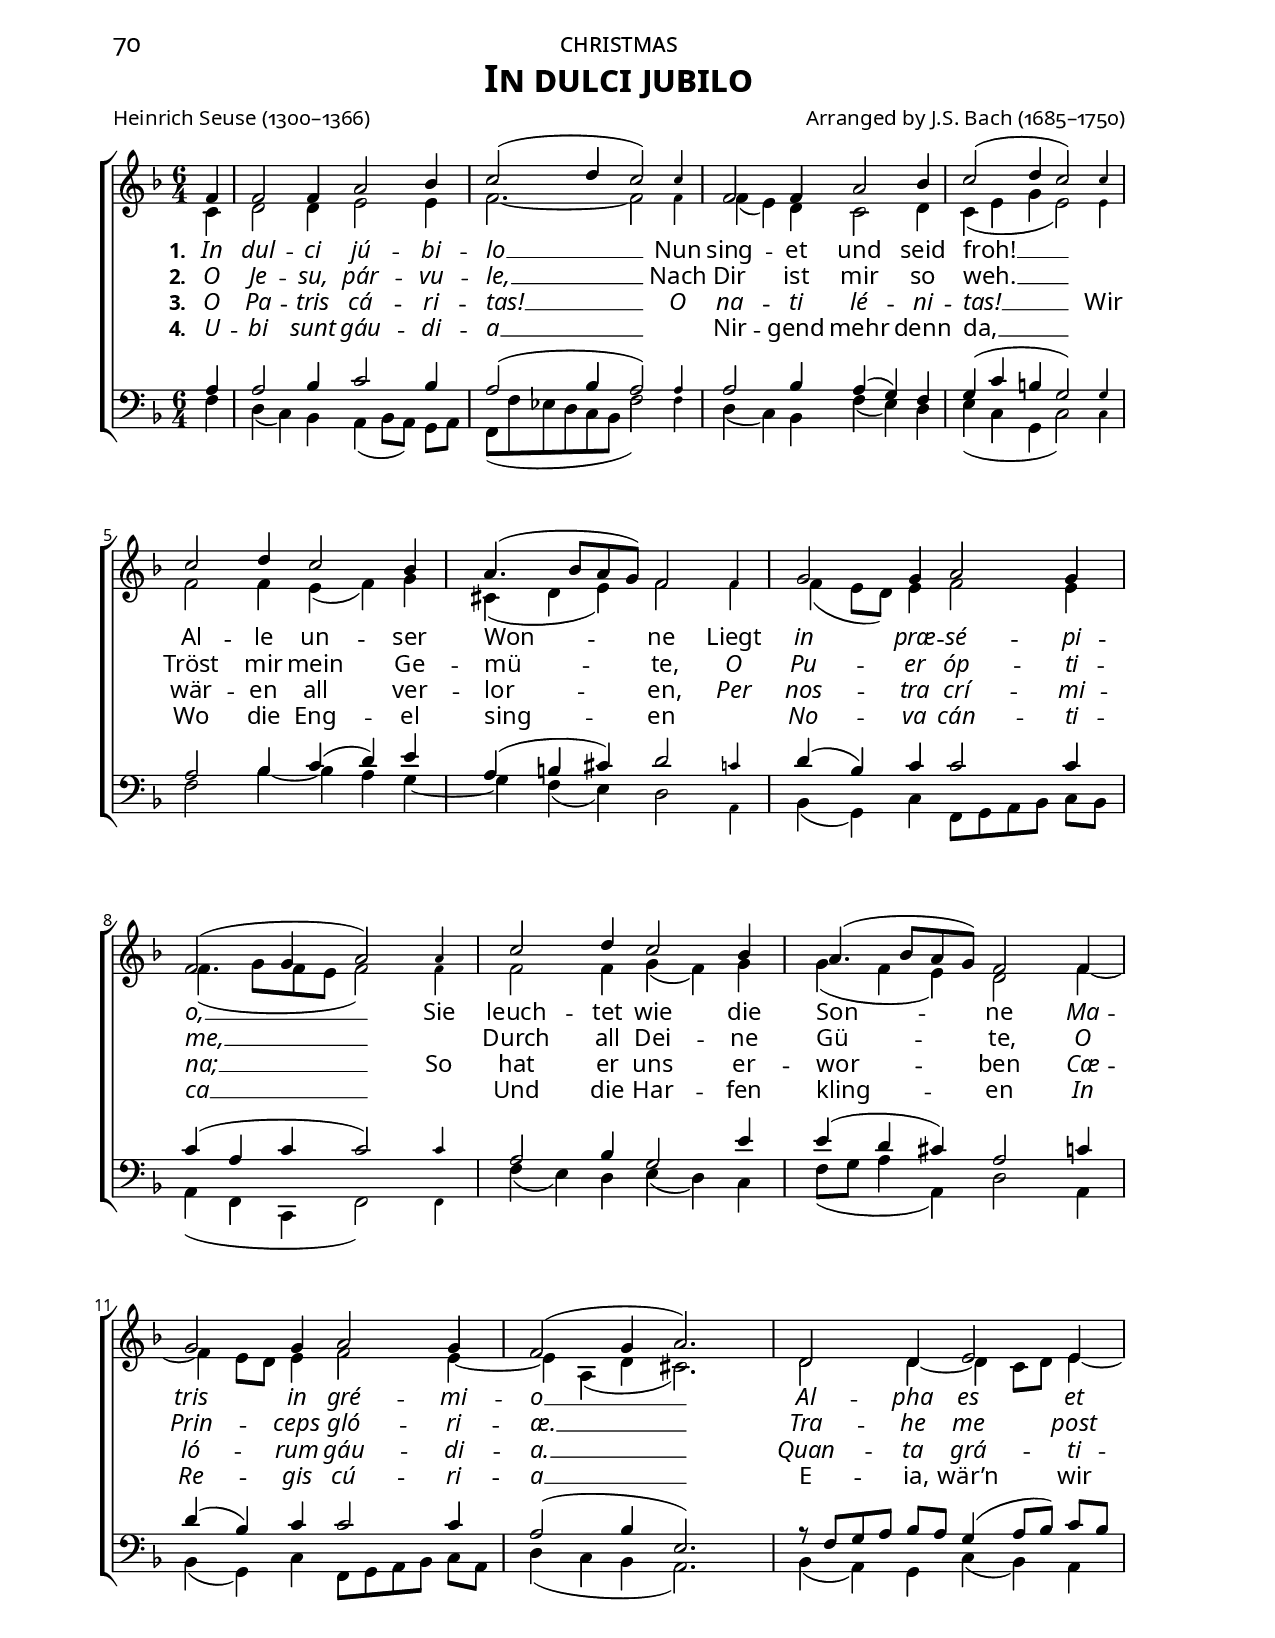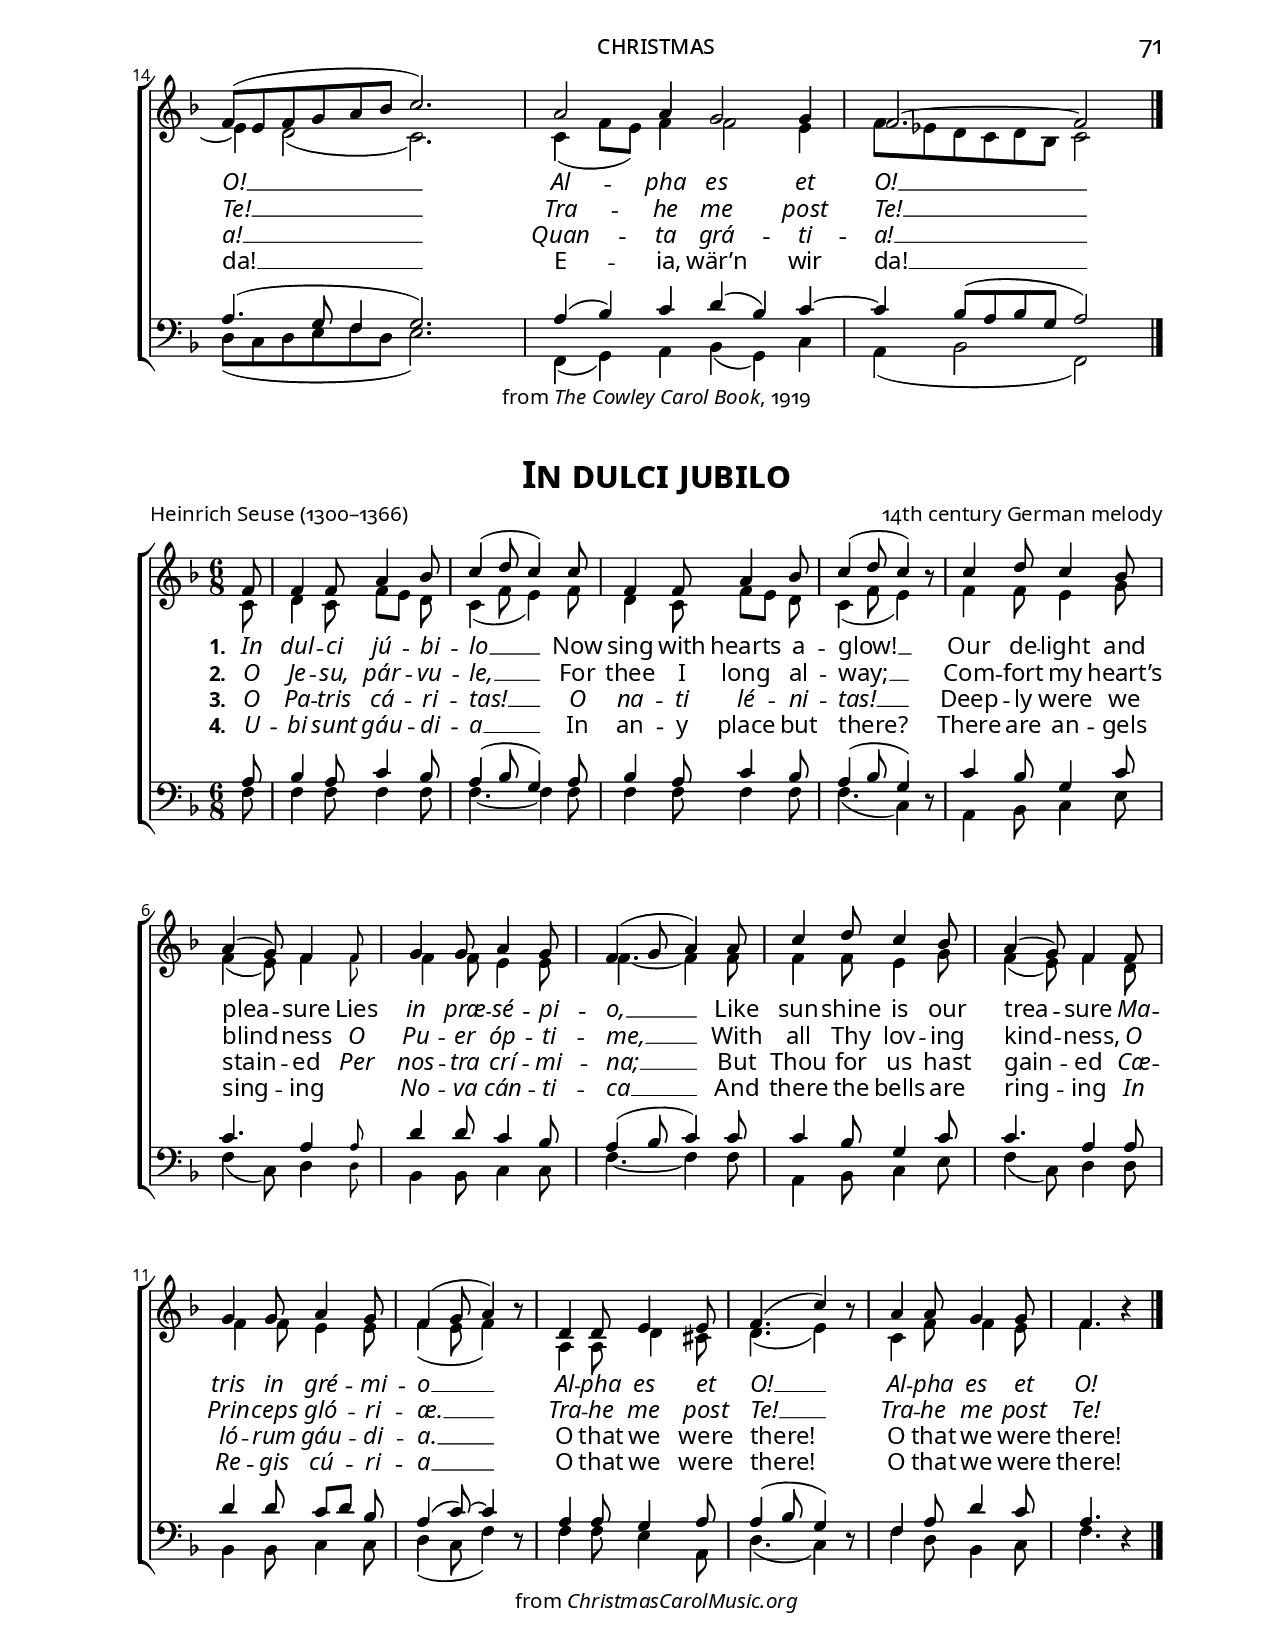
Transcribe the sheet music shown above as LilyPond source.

\version "2.24.0"
\include "util.ly"
\paper {
  print-all-headers = ##t
  paper-height = 11\in
  paper-width = 8.5\in
  indent = 0\in
  %system-system-spacing = #'((basic-distance . 10) (padding . 0))
  system-system-spacing =
    #'((basic-distance . 0)
       (minimum-distance . 0)
       (padding . -5)
       (stretchability . 100))
  score-markup-spacing = 
    #'((basic-distance . 0)
       (minimum-distance . 0)
       (padding . 0)
       (stretchability . 0))
  markup-markup-spacing =
    #'((basic-distance . 0)
       (minimum-distance . 0)
       (padding . 1)
       (stretchability . 40))
  
  ragged-last-bottom = ##f
  ragged-bottom = ##f
  two-sided = ##t
  inner-margin = 1\in
  outer-margin = 0.75\in
  top-margin = 0.26\in
  bottom-margin = 0.25\in
  first-page-number = #070
  print-first-page-number = ##t
  headerLine = \markup{\override #'(font-name . "Garamond Premier Pro") \smallCapsOldStyle"christmas"}
  oddHeaderMarkup = \markup\fill-line{
     \override #'(font-name . "Garamond Premier Pro")\abs-fontsize #12.5
     \combine 
        \fill-line{"" \if \should-print-page-number
        \oldStylePageNum""
        }
        \fill-line{\headerLine}
  }
  evenHeaderMarkup = \markup {
     \override #'(font-name . "Garamond Premier Pro")\abs-fontsize #12.5
     \combine
        \if \should-print-page-number
        \oldStylePageNum""
        \fill-line{\headerLine}
  }
}
#(set-global-staff-size 18) \paper{ #(define fonts (make-pango-font-tree "Garamond Premier Pro" "Garamond Premier Pro" "Garamond Premier Pro" (/ 18 20))) }
global = {
  \key f \major
  \time 6/4
}

sopMusic = \relative c' {
  \partial 4 f4 |
  f2 f4 a2 bes4 |
  c2( d4 c2) \teeny c4 \normalsize |
  f,2 f4 a2 bes4 |
  c2( d4 c2) \teeny c4 \normalsize | \break

  c2 d4 c2 bes4 |
  a4.( bes8[ a g]) f2 \teeny f4 \normalsize |
  g2 g4 a2 g4 |
  f2( g4 a2) \teeny a4 \normalsize |
  c2 d4 c2 bes4 |
  a4.( bes8[ a g]) f2 f4 | \break

  g2 g4 a2 g4 |
  f2( g4 a2.) |
  d,2 d4 e2 e4 |
  f8([ e f g a bes] c2.) |
  a2 a4 g2 g4 |
  \partial 4*5 f2.~ f2 \bar "|."
}
sopWords = \lyricmode {
  
}

altoMusic = \relative c' {
  \partial 4 c4 |
  d2 d4 e2 e4 |
  f2.~ f2 \teeny f4 \normalsize |
  f( e) d4 c2 d4 |
  c( e g e2) \teeny e4 \normalsize |
  
  f2 f4 e( f) g |
  cis,( d e) f2 \teeny f4 \normalsize |
  f4( e8[ d]) e4 f2 e4 |
  f4.( g8[ f e] f2) \teeny f4 \normalsize |
  
  f2 f4 g( f) g |
  g( f e) d2 f4~ |
  f e8[ d] e4 f2 e4~ |
  e a,( d cis2.) |
  
  d2 d4~ d c8[ d] e4~ |
  e d2( c2.) |
  c4( f8[ e]) f4 f2 e4 |
  f8([ ees d c d bes] c2 \bar "|."

}
altoWords = \lyricmode {
  \dropLyricsV
  \set stanza = #"1. "
  \markup\italic In \markup\italic dul -- \markup\italic ci \markup\italic jú -- \markup\italic bi -- \markup\italic lo __
  Nun sing -- et und seid froh! __ ""
  Al -- le un -- ser Won -- ne
  Liegt \markup\italic in \markup\italic præ -- \markup\italic sé -- \markup\italic pi -- \markup\italic o, __
  Sie leuch -- tet wie \set associatedVoice = "altos" 
  die Son --
  \unset associatedVoice
  ne
  \markup\italic Ma -- \markup\italic tris \markup\italic in \markup\italic gré -- \markup\italic mi -- \markup\italic o __
  \markup\italic Al -- \markup\italic pha \markup\italic es \markup\italic et \markup\italic O! __
  \markup\italic Al -- \markup\italic pha \markup\italic es 
  \set associatedVoice = "altos"
  \markup\italic et \markup\italic O! __

}
altoWordsII = \lyricmode {
  \dropLyricsV
  \set stanza = #"2. "
  \markup\italic O \markup\italic Je -- \markup\italic su, \markup\italic pár -- \markup\italic vu -- \markup\italic le, __
  Nach Dir ist mir so weh. __ ""
  Tröst mir mein Ge -- mü -- te,
  \markup\italic O \markup\italic Pu -- \markup\italic er \markup\italic óp -- \markup\italic ti -- \markup\italic me, __ ""
  Durch all Dei -- \set associatedVoice = "altos" 
  ne Gü --
  \unset associatedVoice
  te,
  \markup\italic O \markup\italic Prin -- \markup\italic ceps \markup\italic gló -- \markup\italic ri -- \markup\italic æ. __
  \markup\italic Tra -- \markup\italic he \markup\italic me \markup\italic post \markup\italic Te! __
  \markup\italic Tra -- \markup\italic he \markup\italic me 
  \set associatedVoice = "altos"
  \markup\italic post \markup\italic Te! __
}
altoWordsIII = \lyricmode {
  \dropLyricsV
  \set stanza = #"3. "
  \markup\italic O \markup\italic Pa -- \markup\italic tris \markup\italic cá -- \markup\italic ri -- \markup\italic tas! __
  \markup\italic O \markup\italic na -- \markup\italic ti \markup\italic lé -- \markup\italic ni -- \markup\italic tas! __
  Wir wär -- en all ver -- lor -- en,
  \markup\italic Per \markup\italic nos -- \markup\italic tra \markup\italic crí -- \markup\italic mi -- \markup\italic na; __
  So hat er uns \set associatedVoice = "altos" 
  er -- wor --
  \unset associatedVoice
  ben
  \markup\italic Cæ -- \markup\italic ló -- \markup\italic rum \markup\italic gáu -- \markup\italic di -- \markup\italic a. __
  \markup\italic Quan -- \markup\italic ta \markup\italic grá -- \markup\italic ti -- \markup\italic a! __
  \markup\italic Quan -- \markup\italic ta \markup\italic grá -- 
  \set associatedVoice = "altos"
  \markup\italic ti -- \markup\italic a! __
}
altoWordsIV = \lyricmode {
  \dropLyricsV
  \set stanza = #"4. "
  \markup\italic U -- \markup\italic bi \markup\italic sunt \markup\italic gáu -- \markup\italic di -- \markup\italic a __ ""
  Nir -- gend mehr denn da, __ ""
  Wo die Eng -- el sing -- en ""
  \markup\italic No -- \markup\italic va \markup\italic cán -- \markup\italic ti -- \markup\italic ca __ ""
  Und die Har -- \set associatedVoice = "altos" 
  fen kling --
  \unset associatedVoice
  en
  \markup\italic In \markup\italic Re -- \markup\italic gis \markup\italic cú -- \markup\italic ri -- \markup\italic a __
  E -- ia, wär’n wir da! __
  E -- ia, wär’n
  \set associatedVoice = "altos"
  wir da! __
}

tenorMusic = \relative c' {
  \partial 4 a4 |
  a2 bes4 c2 bes4 |
  a2( bes4 a2) \teeny a4 \normalsize |
  a2 bes4 a( g) f |
  g( c b g2) \teeny g4 \normalsize |
  
  a2 bes4 c( d) e |
  a,( b cis) d2 \teeny c4 \normalsize |
  d( bes) c c2 c4 |
  c( a c c2) \teeny c4 \normalsize |
  
  a2 bes4 g2 e'4 |
  e( d cis) a2 c4 |
  d( bes) c c2 c4 |
  a2( bes4 e,2.) |
  
  r8 f[ g a] bes[ a] g4( a8[ bes]) c[ bes] |
  a4.( g8 f4 g2.) |
  a4( bes) c d( bes) c~ |
  c bes8([ a bes g] a2) \bar "|."
}
tenorWords = \lyricmode {

}

bassMusic = \relative c {
  \partial 4 f4 |
  d( c) bes a( bes8[ a]) g[ a] |
  f([ f' ees d c bes] f'2) \teeny f4 \normalsize |
  d( c) bes f'( e) d |
  e( c g c2) \teeny c4 \normalsize |
  
  f2 bes4~ bes a g~ |
  g f( e) d2 \teeny a4 \normalsize |
  bes( g) c f,8[ g a bes] c[ bes] |
  a4( f c f2) \teeny f4 \normalsize |
  
  f'4( e) d e( d) c |
  f8([ g] a4 a,) |
  d2 a4 |
  bes( g) c f,8[ g a bes] c[ a] |
  d4( c bes a2.) |
  
  bes4( a) g c( bes) a |
  d8([ c d e f d] e2.) |
  f,4( g) a bes( g) c |
  a( bes2 f2) \bar "|."
}
bassWords = \lyricmode {

}

\score {
  <<
   \new ChoirStaff <<
%    \new Lyrics = sopranos \with { \override VerticalAxisGroup.nonstaff-relatedstaff-spacing = #'((basic-distance . 1)) }
    \new Staff = women <<
      \new Voice = "sopranos" { \voiceOne << \global \sopMusic >> }
      \new Voice = "altos" { \voiceTwo << \global \altoMusic >> }
    >>
    \new Lyrics \with { alignAboveContext = #"women" \override VerticalAxisGroup.nonstaff-relatedstaff-spacing = #'((basic-distance . 1))} \lyricsto "sopranos" \sopWords
    \new Lyrics = "altosIV"  \with { alignBelowContext = #"women" } \lyricsto "sopranos" \altoWordsIV
    \new Lyrics = "altosIII"  \with { alignBelowContext = #"women" } \lyricsto "sopranos" \altoWordsIII
    \new Lyrics = "altosII"  \with { alignBelowContext = #"women" } \lyricsto "sopranos" \altoWordsII
    \new Lyrics = "altos"  \with { alignBelowContext = #"women" \override VerticalAxisGroup.nonstaff-relatedstaff-spacing = #'((basic-distance . 1)) } \lyricsto "sopranos" \altoWords
   \new Staff = men <<
      \clef bass
      \new Voice = "tenors" { \voiceOne << \global \tenorMusic >> }
      \new Voice = "basses" { \voiceTwo << \global \bassMusic >> }
    >>
    \new Lyrics \with { alignAboveContext = #"men" \override VerticalAxisGroup.nonstaff-relatedstaff-spacing = #'((basic-distance . 1)) } \lyricsto "tenors" \tenorWords
    \new Lyrics \with { alignBelowContext = #"men" \override VerticalAxisGroup.nonstaff-relatedstaff-spacing = #'((basic-distance . 1)) } \lyricsto "basses" \bassWords
  >>
%    \new PianoStaff << \new Staff { \new Voice { \pianoRH } } \new Staff { \clef "bass" \pianoLH } >>
  >>
  \layout {
  \context {
    \Lyrics
    \override LyricText.font-size = #1.3
  }
    \context {
      \Score
      \override SpacingSpanner.base-shortest-duration = #(ly:make-moment 1/2)
      \override SpacingSpanner.common-shortest-duration = #(ly:make-moment 1/2)
    }
    \context {
      % Remove all empty staves
      % \Staff \RemoveEmptyStaves \override VerticalAxisGroup.remove-first = ##t
    }
    \context {
      \Lyrics
      \override LyricText.X-offset = #center-on-word
    }
  }
  \header {
    title = \markup{\override #'(font-name . "Garamond Premier Pro Semibold"){ \abs-fontsize #18 \smallCapsOldStyle"In dulci jubilo"}}
    poet = \markup\oldStyleNum"Heinrich Seuse (1300–1366)"
    composer = \markup\oldStyleNum"Arranged by J.S. Bach (1685–1750)"
    
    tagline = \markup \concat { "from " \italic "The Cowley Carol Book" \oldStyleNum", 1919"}
  }
}
\markup\fill-line{\concat { "from " \italic "The Cowley Carol Book" \oldStyleNum", 1919"}}


















\header {
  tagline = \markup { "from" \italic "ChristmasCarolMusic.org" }
}
global = {
  \key f \major
  \time 6/8
}

sopMusic = \relative c' {
  \partial 8 f8 |
  f4 f8 a4 bes8 |
  c4( d8 c4) c8 |
  f,4 f8 a4 bes8 |
  c4( d8 c4) b8\rest |
  c4 d8 c4 bes8 |
  
  a4( g8) f4 \teeny f8 \normalsize |
  g4 g8 a4 g8 |
  f4( g8 a4) a8 |
  c4 d8 c4 bes8 |
  a4( g8) f4 f8 |
  
  g4 g8 a4 g8 |
  f4( g8 a4) b8\rest |
  d,4 d8 e4 e8 |
  f4.( c'4) b8\rest |
  a4 a8 g4 g8 |
  \partial 8*5 f4. b4\rest \bar "|."
}
sopWords = \lyricmode {
  
}

altoMusic = \relative c' {
  c8 |
  d4 c8 f[ e] d |
  c4( f8 e4) f8 |
  d4 c8 f[ e] d |
  c4( f8 e4) s8 |
  f4 f8 e4 g8 |
  
  f4( e8) f4 \teeny f8 \normalsize |
  f4 f8 e4 e8 |
  f4.~ f4 f8 |
  f4 f8 e4 g8 |
  f4( e8) f4 d8 |
  
  f4 f8 e4 e8 |
  f4( e8 f4) s8 |
  a,4 a8 d4 cis8 |
  d4.( e4) s8 |
  c4 f8 f4 e8 |
  f4. s4 \bar "|."

}
altoWords = \lyricmode {
  \dropLyricsV
  \set stanza = #"1. "
  \markup\italic In \markup\italic dul -- \markup\italic ci \markup\italic jú -- \markup\italic bi -- \markup\italic lo __ Now sing with hearts a -- glow!
__
  Our de -- light and plea -- sure Lies \markup\italic in \markup\italic præ -- \markup\italic sé -- \markup\italic pi -- \markup\italic o, __
  Like sun -- shine is our trea -- sure
  \markup\italic Ma -- \markup\italic tris \markup\italic in \markup\italic gré -- \markup\italic mi -- \markup\italic o __
  \markup\italic Al -- \markup\italic pha \markup\italic es \markup\italic et \markup\italic O! __
  \markup\italic Al -- \markup\italic pha \markup\italic es \markup\italic et \markup\italic O!
}
altoWordsII = \lyricmode {
  \dropLyricsV
  \set stanza = #"2. "
  \markup\italic O \markup\italic Je -- \markup\italic su, \markup\italic pár -- \markup\italic vu -- \markup\italic le, __
  For thee I long al -- way; __
  Com -- fort my heart’s blind -- ness
  \markup\italic O \markup\italic Pu -- \markup\italic er \markup\italic óp -- \markup\italic ti -- \markup\italic me, __
  With all Thy lov -- ing kind -- ness,
  \markup\italic O \markup\italic Prin -- \markup\italic ceps \markup\italic gló -- \markup\italic ri -- \markup\italic æ. __
  \markup\italic Tra -- \markup\italic he \markup\italic me \markup\italic post \markup\italic Te! __
  \markup\italic Tra -- \markup\italic he \markup\italic me \markup\italic post \markup\italic Te!
}
altoWordsIII = \lyricmode {
  \dropLyricsV
  \set stanza = #"3. "
  \markup\italic O \markup\italic Pa -- \markup\italic tris \markup\italic cá -- \markup\italic ri -- \markup\italic tas! __
  \markup\italic O \markup\italic na -- \markup\italic ti \markup\italic lé -- \markup\italic ni -- \markup\italic tas! __
  Deep -- ly were we stain -- ed
  \markup\italic Per \markup\italic nos -- \markup\italic tra \markup\italic crí -- \markup\italic mi -- \markup\italic na; __
  But Thou for us hast gain -- ed
  \markup\italic Cæ -- \markup\italic ló -- \markup\italic rum \markup\italic gáu -- \markup\italic di -- \markup\italic a. __
  O that we were there! O that we were there! 
}
altoWordsIV = \lyricmode {
  \dropLyricsV
  \set stanza = #"4. "
  \markup\italic U -- \markup\italic bi \markup\italic sunt \markup\italic gáu -- \markup\italic di -- \markup\italic a __
  In an -- y place  but there?
  There are an -- gels sing -- ing ""
  \markup\italic No -- \markup\italic va \markup\italic cán -- \markup\italic ti -- \markup\italic ca __
  And there the bells are ring -- ing
  \markup\italic In \markup\italic Re -- \markup\italic gis \markup\italic cú -- \markup\italic ri -- \markup\italic a __
  O that we were there! O that we were there!
}

tenorMusic = \relative c' {
  a8 |
  bes4 a8 c4 bes8 |
  a4( bes8 g4) a8 |
  bes4 a8 c4 bes8 |
  a4( bes8 g4) s8 |
  c4 bes8 g4 c8 |
  
  c4. a4 \teeny a8 \normalsize |
  d4 d8 c4 bes8 |
  a4( bes8 c4) c8 |
  c4 bes8 g4 c8 |
  c4. a4 a8 |
  
  d4 d8 c[ d] bes |
  a4( c8)~ c4 s8 |
  a4 a8 g4 a8 |
  a4( bes8 g4) s8 |
  f4 a8 d4 c8 |
  a4. s4 \bar "|."
}
tenorWords = \lyricmode {

}

bassMusic = \relative c {
  f8 |
  f4 f8 f4 f8 |
  f4.~ f4 f8 |
  f4 f8 f4 f8 |
  f4.( c4) d8\rest |
  a4 bes8 c4 e8 |
  
  f4( c8) d4 \teeny d8 \normalsize |
  bes4 bes8 c4 c8 |
  f4.~ f4 f8 |
  a,4 bes8 c4 e8 |
  f4( c8) d4 d8 |
  
  bes4 bes8 c4 c8 |
  d4( c8 f4) d8\rest |
  f4 f8 e4 a,8 |
  d4.( c4) d8\rest |
  f4 d8 bes4 c8 |
  f4. d4\rest \bar "|."

}
bassWords = \lyricmode {

}

\score {
  <<
   \new ChoirStaff <<
%    \new Lyrics = sopranos \with { \override VerticalAxisGroup.nonstaff-relatedstaff-spacing = #'((basic-distance . 1)) }
    \new Staff = women <<
      \new Voice = "sopranos" { \voiceOne << \global \sopMusic >> }
      \new Voice = "altos" { \voiceTwo << \global \altoMusic >> }
    >>
    \new Lyrics \with { alignAboveContext = #"women" \override VerticalAxisGroup.nonstaff-relatedstaff-spacing = #'((basic-distance . 1))} \lyricsto "sopranos" \sopWords
    \new Lyrics = "altosIV"  \with { alignBelowContext = #"women" } \lyricsto "sopranos" \altoWordsIV
    \new Lyrics = "altosIII"  \with { alignBelowContext = #"women" } \lyricsto "sopranos" \altoWordsIII
    \new Lyrics = "altosII"  \with { alignBelowContext = #"women" } \lyricsto "sopranos" \altoWordsII
    \new Lyrics = "altos"  \with { alignBelowContext = #"women" \override VerticalAxisGroup.nonstaff-relatedstaff-spacing = #'((basic-distance . 1)) } \lyricsto "sopranos" \altoWords
   \new Staff = men <<
      \clef bass
      \new Voice = "tenors" { \voiceOne << \global \tenorMusic >> }
      \new Voice = "basses" { \voiceTwo << \global \bassMusic >> }
    >>
    \new Lyrics \with { alignAboveContext = #"men" \override VerticalAxisGroup.nonstaff-relatedstaff-spacing = #'((basic-distance . 1)) } \lyricsto "tenors" \tenorWords
    \new Lyrics \with { alignBelowContext = #"men" \override VerticalAxisGroup.nonstaff-relatedstaff-spacing = #'((basic-distance . 1)) } \lyricsto "basses" \bassWords
  >>
%    \new PianoStaff << \new Staff { \new Voice { \pianoRH } } \new Staff { \clef "bass" \pianoLH } >>
  >>
  \layout {
  \context {
    \Lyrics
    \override LyricText.font-size = #1.3
  }
    \context {
      \Score
      \override SpacingSpanner.base-shortest-duration = #(ly:make-moment 1/2)
      \override SpacingSpanner.common-shortest-duration = #(ly:make-moment 1/2)
    }
    \context {
      % Remove all empty staves
      % \Staff \RemoveEmptyStaves \override VerticalAxisGroup.remove-first = ##t
    }
    \context {
      \Lyrics
      \override LyricText.X-offset = #center-on-word
    }
  }
  \header {
    title = \markup{\override #'(font-name . "Garamond Premier Pro Semibold"){ \abs-fontsize #18 \smallCapsOldStyle"In dulci jubilo"}}
    poet = \markup\oldStyleNum"Heinrich Seuse (1300–1366)"
    composer = \markup\oldStyleNum"14th century German melody"
    
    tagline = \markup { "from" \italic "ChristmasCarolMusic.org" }
  }
}

